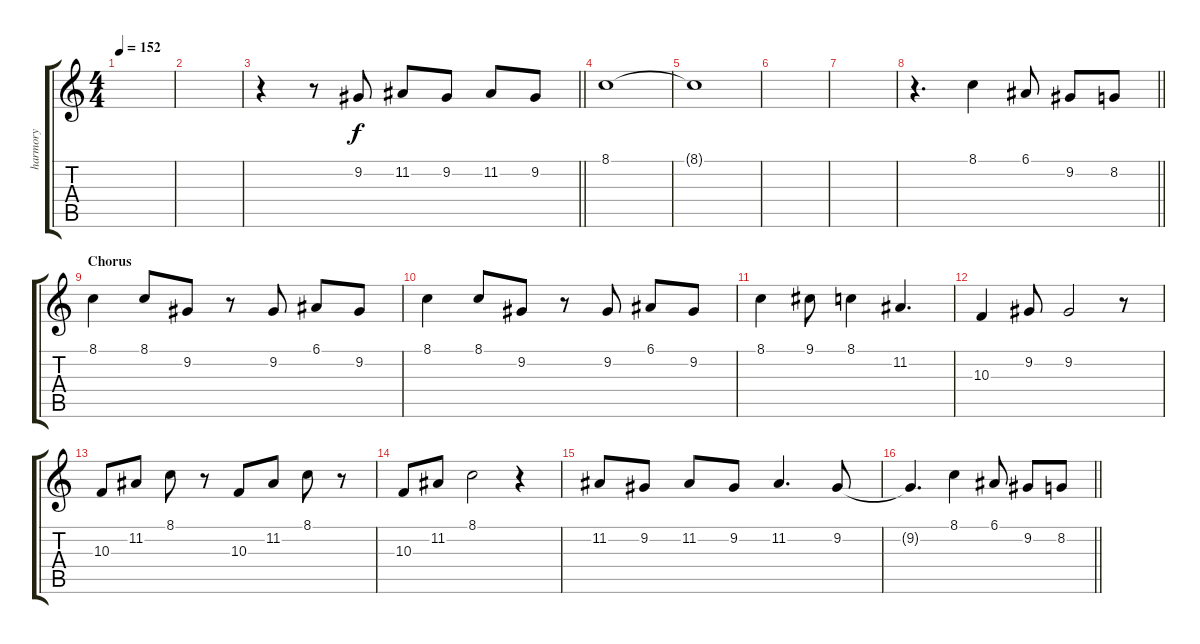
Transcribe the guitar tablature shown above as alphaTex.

\track ("harmory" "harmory") {instrument lead6voice}
\staff {score tabs}
\tuning (E4 B3 G3 D3 A2 E2) {hide}
\ts (4 4)
\tempo 152
\clef g2
\ks c
|
|
\barLineRight lightlight
r.4 r.8 9.2.8 11.2.8 9.2.8 11.2.8 9.2.8 |
8.1.1 |
8.1{t}.1 |
|
|
\barLineRight lightlight
r.4{d} 8.1.4 6.1.8 9.2.8 8.2.8 |
\section ("" "Chorus")
8.1.4 8.1.8 9.2.8 r.8 9.2.8 6.1.8 9.2.8 |
8.1.4 8.1.8 9.2.8 r.8 9.2.8 6.1.8 9.2.8 |
8.1.4 9.1.8 8.1.4 11.2.4{d} |
10.3.4 9.2.8 9.2.2 r.8 |
10.3.8 11.2.8 8.1.8 r.8 10.3.8 11.2.8 8.1.8 r.8 |
10.3.8 11.2.8 8.1.2 r.4 |
11.2.8 9.2.8 11.2.8 9.2.8 11.2.4{d} 9.2.8 |
\barLineRight lightlight
9.2{t}.4{d} 8.1.4 6.1.8 9.2.8 8.2.8
